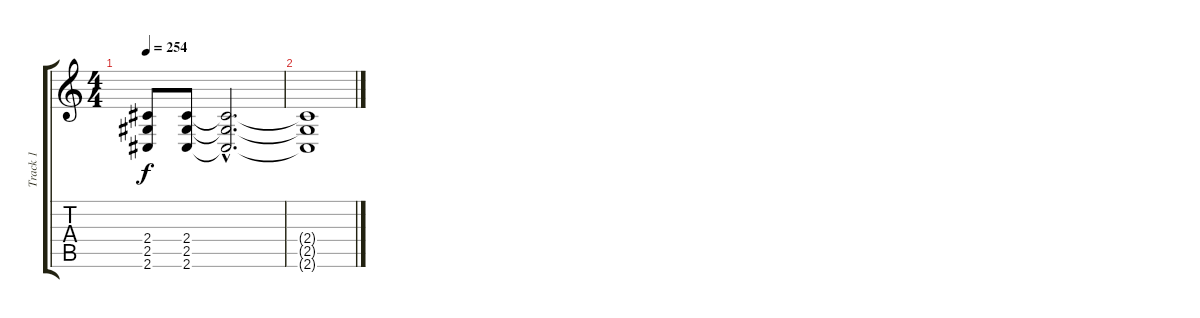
\track ("Track 1" "Track 1") {instrument distortionguitar}
\staff {score tabs}
\tuning (Db4 Ab3 E3 B2 Gb2 B1) {hide}
\ts (4 4)
\tempo 254
\clef g2
\ks c
(2.4 2.5 2.6).8{dy f} (2.4 2.5 2.6).8 (2.4{hac t} 2.5{hac t} 2.6{hac t}).2{d} |
(2.4{t} 2.5{t} 2.6{t}).1
